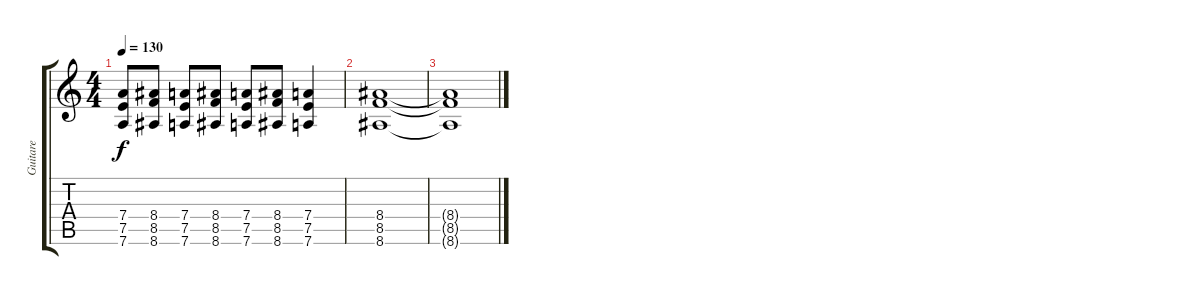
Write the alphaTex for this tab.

\track ("Guitare" "Guitare") {instrument distortionguitar}
\staff {score tabs}
\tuning (E4 B3 G3 D3 A2 D2) {hide}
\ts (4 4)
\tempo 130
\clef g2
\ks c
(7.4 7.5 7.6).8{dy f} (8.4 8.5 8.6).8 (7.4 7.5 7.6).8 (8.4 8.5 8.6).8 (7.4 7.5 7.6).8 (8.4 8.5 8.6).8 (7.4 7.5 7.6).4 |
(8.4 8.5 8.6).1 |
(8.4{t} 8.5{t} 8.6{t}).1
